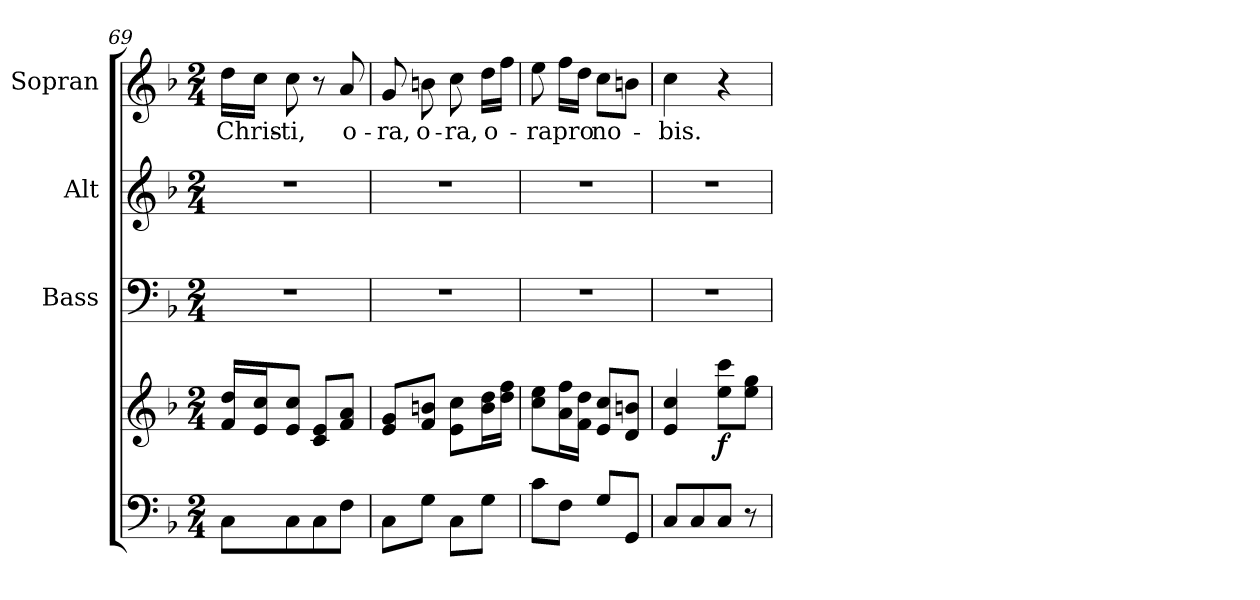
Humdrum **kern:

**kern	**kern	**dynam	**kern	**kern	**kern	**text
*part4	*part4	*part4	*part3	*part2	*part1	*part1
*staff5	*staff4	*staff4/5	*staff3	*staff2	*staff1	*staff1
*	*	*	*I"Bass	*I"Alt	*I"Sopran	*
*	*	*	*I'B.	*I'A.	*I'S.	*
!!LO:LB:g=z
*clefF4	*clefG2	*	*clefF4	*clefG2	*clefG2	*
*k[b-]	*k[b-]	*	*k[b-]	*k[b-]	*k[b-]	*
*F:	*F:	*	*F:	*F:	*F:	*
*M2/4	*M2/4	*	*M2/4	*M2/4	*M2/4	*
=69	=69	=69	=69	=69	=69	=69
!	!	!	!	!	!	!LO:LY:b
8C\L	16f/ 16dd/LL	.	2r	2r	16dd\LL	Chris-
.	16e/ 16cc/J	.	.	.	16cc\JJ	.
!	!	!	!	!	!	!LO:LY:b
8C\	8e/ 8cc/J	.	.	.	8cc\	-ti,
8C\	8c/ 8e/L	.	.	.	8r	.
!	!	!	!	!	!	!LO:LY:b
8F\J	8f/ 8a/J	.	.	.	8a/	o-
=70	=70	=70	=70	=70	=70	=70
!	!	!	!	!	!	!LO:LY:b
8C\L	8e/ 8g/L	.	2r	2r	8g/	-ra,
!	!	!	!	!	!	!LO:LY:b
8G\J	8f/ 8bn/J	.	.	.	8bn\	o-
!	!	!	!	!	!	!LO:LY:b
8C\L	8e\ 8cc\L	.	.	.	8cc\	-ra,
!	!	!	!	!	!	!LO:LY:b
8G\J	16b\ 16dd\L	.	.	.	16dd\LL	o-
.	16dd\ 16ff\JJ	.	.	.	16ff\JJ	.
=71	=71	=71	=71	=71	=71	=71
!	!	!	!	!	!	!LO:LY:b
8c\L	8cc\ 8ee\L	.	2r	2r	8ee\	-ra
!	!	!	!	!	!	!LO:LY:b
8F\J	16a\ 16ff\L	.	.	.	16ff\LL	pro
.	16f\ 16dd\JJ	.	.	.	16dd\JJ	.
!	!	!	!	!	!	!LO:LY:b
8G/L	8e/ 8cc/L	.	.	.	8cc\L	no-
8GG/J	8d/ 8bn/J	.	.	.	8bn\J	.
=72	=72	=72	=72	=72	=72	=72
!	!	!	!	!	!	!LO:LY:b
8C/L	4e/ 4cc/	.	2r	2r	4cc\	-bis.
8C/	.	.	.	.	.	.
!	!	!LO:DY:b	!	!	!	!
8C/J	8ee\ 8ccc\L	f	.	.	4r	.
8r	8ee\ 8gg\J	.	.	.	.	.
=	=	=	=	=	=	=
*-	*-	*-	*-	*-	*-	*-
